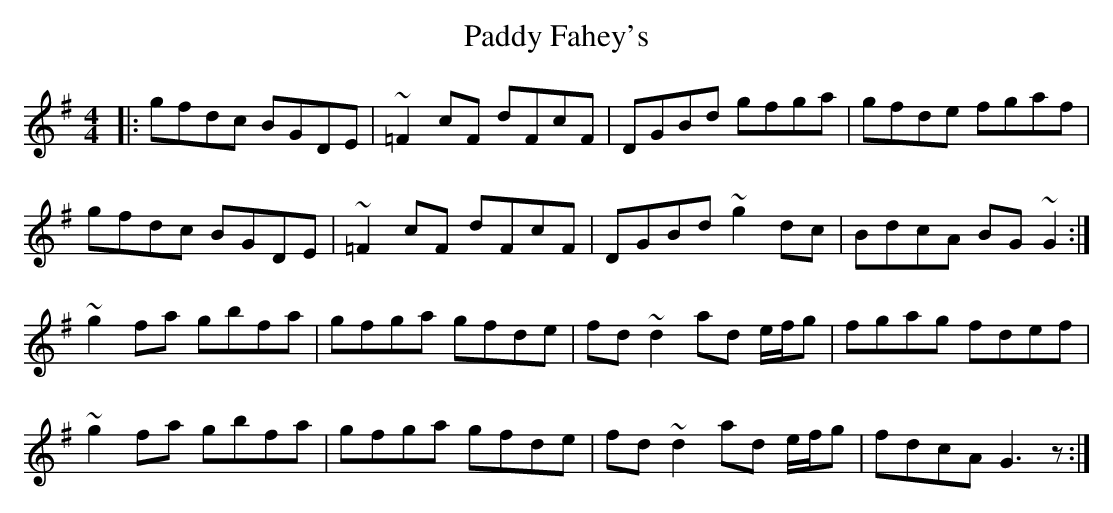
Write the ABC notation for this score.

X:1
T: Paddy Fahey's
M: 4/4
L: 1/8
K: Gmaj
|:gfdc BGDE|~=F2cF dFcF|DGBd gfga|gfde fgaf|
gfdc BGDE|~=F2cF dFcF|DGBd ~g2dc|BdcA BG~G2:|
~g2fa gbfa|gfga gfde|fd~d2 ad e/f/g|fgag fdef|
~g2fa gbfa|gfga gfde|fd~d2 ad e/f/g|fdcA G3z:|
